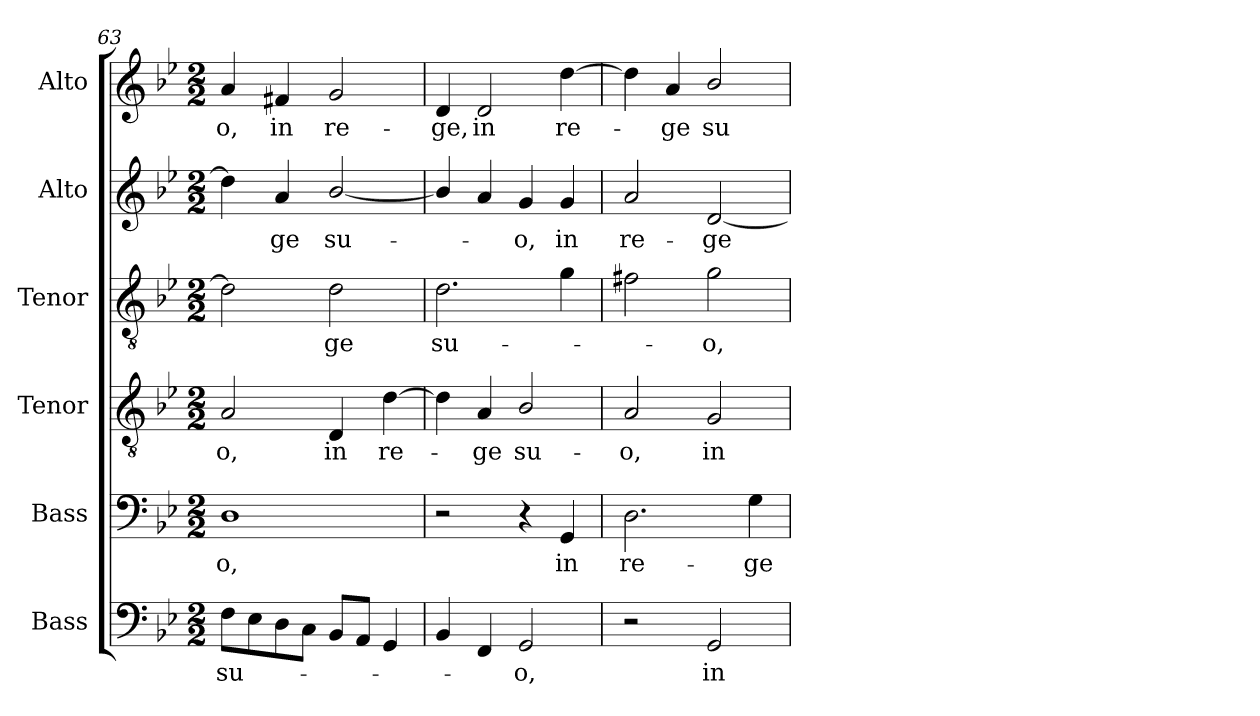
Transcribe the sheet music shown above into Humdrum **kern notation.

**kern	**text	**kern	**text	**kern	**text	**kern	**text	**kern	**text	**kern	**text
*part6	*part6	*part5	*part5	*part4	*part4	*part3	*part3	*part2	*part2	*part1	*part1
*staff6	*staff6	*staff5	*staff5	*staff4	*staff4	*staff3	*staff3	*staff2	*staff2	*staff1	*staff1
*I"Bass	*	*I"Bass	*	*I"Tenor	*	*I"Tenor	*	*I"Alto	*	*I"Alto	*
*I'B.	*	*I'B.	*	*I'T.	*	*I'T.	*	*I'A.	*	*I'A.	*
!!LO:PB:g=z
*clefF4	*	*clefF4	*	*clefGv2	*	*clefGv2	*	*clefG2	*	*clefG2	*
*	*	*	*	*ITrd7c12	*	*ITrd7c12	*	*	*	*	*
*k[b-e-]	*	*k[b-e-]	*	*k[b-e-]	*	*k[b-e-]	*	*k[b-e-]	*	*k[b-e-]	*
*B-:	*	*B-:	*	*B-:	*	*B-:	*	*B-:	*	*B-:	*
*M2/2	*	*M2/2	*	*M2/2	*	*M2/2	*	*M2/2	*	*M2/2	*
=63	=63	=63	=63	=63	=63	=63	=63	=63	=63	=63	=63
!	!LO:LY:b:color=#000000	!	!	!	!	!	!	!	!	!	!
!	!	!	!LO:LY:b:color=#000000	!	!	!	!	!	!	!	!
!	!	!	!	!	!LO:LY:b:color=#000000	!	!	!	!	!	!
!	!	!	!	!	!	!	!	!	!	!	!LO:LY:b:color=#000000
8Fi\L	su-	1Di	-o,	2AAi/	-o,	2Di\]	.	4ddi\]	.	4ai/	-o,
8E-i\	.	.	.	.	.	.	.	.	.	.	.
!	!	!	!	!	!	!	!	!	!LO:LY:b:color=#000000	!	!
!	!	!	!	!	!	!	!	!	!	!	!LO:LY:b:color=#000000
8Di\	.	.	.	.	.	.	.	4ai/	-ge	4f#Xi/	in
8Ci\J	.	.	.	.	.	.	.	.	.	.	.
!	!	!	!	!	!LO:LY:b:color=#000000	!	!	!	!	!	!
!	!	!	!	!	!	!	!LO:LY:b:color=#000000	!	!	!	!
!	!	!	!	!	!	!	!	!	!LO:LY:b:color=#000000	!	!
!	!	!	!	!	!	!	!	!	!	!	!LO:LY:b:color=#000000
8BB-i/L	.	.	.	4DDi/	in	2Di\	-ge	[2b-i/	su-	2gi/	re-
8AAi/J	.	.	.	.	.	.	.	.	.	.	.
!	!	!	!	!	!LO:LY:b:color=#000000	!	!	!	!	!	!
4GGi/	.	.	.	[4Di\	re-	.	.	.	.	.	.
=64	=64	=64	=64	=64	=64	=64	=64	=64	=64	=64	=64
!	!	!	!	!	!	!	!LO:LY:b:color=#000000	!	!	!	!
!	!	!	!	!	!	!	!	!	!	!	!LO:LY:b:color=#000000
4BB-i/	.	2r	.	4Di\]	.	2.Di\	su-	4b-i/]	.	4di/	-ge,
!	!	!	!	!	!LO:LY:b:color=#000000	!	!	!	!	!	!
!	!	!	!	!	!	!	!	!	!	!	!LO:LY:b:color=#000000
4FFi/	.	.	.	4AAi/	-ge	.	.	4ai/	.	2di/	in
!	!LO:LY:b:color=#000000	!	!	!	!	!	!	!	!	!	!
!	!	!	!	!	!LO:LY:b:color=#000000	!	!	!	!	!	!
!	!	!	!	!	!	!	!	!	!LO:LY:b:color=#000000	!	!
2GGi/	-o,	4r	.	2BB-i/	su-	.	.	4gi/	-o,	.	.
!	!	!	!LO:LY:b:color=#000000	!	!	!	!	!	!	!	!
!	!	!	!	!	!	!	!	!	!LO:LY:b:color=#000000	!	!
!	!	!	!	!	!	!	!	!	!	!	!LO:LY:b:color=#000000
.	.	4GGi/	in	.	.	4Gi\	.	4gi/	in	[4ddi\	re-
=65	=65	=65	=65	=65	=65	=65	=65	=65	=65	=65	=65
!	!	!	!LO:LY:b:color=#000000	!	!	!	!	!	!	!	!
!	!	!	!	!	!LO:LY:b:color=#000000	!	!	!	!	!	!
!	!	!	!	!	!	!	!	!	!LO:LY:b:color=#000000	!	!
2r	.	2.Di\	re-	2AAi/	-o,	2F#Xi\	.	2ai/	re-	4ddi\]	.
!	!	!	!	!	!	!	!	!	!	!	!LO:LY:b:color=#000000
.	.	.	.	.	.	.	.	.	.	4ai/	-ge
!	!LO:LY:b:color=#000000	!	!	!	!	!	!	!	!	!	!
!	!	!	!	!	!LO:LY:b:color=#000000	!	!	!	!	!	!
!	!	!	!	!	!	!	!LO:LY:b:color=#000000	!	!	!	!
!	!	!	!	!	!	!	!	!	!LO:LY:b:color=#000000	!	!
!	!	!	!	!	!	!	!	!	!	!	!LO:LY:b:color=#000000
2GGi/	in	.	.	2GGi/	in	2Gi\	-o,	[2di/	-ge	2b-i/	su-
!	!	!	!LO:LY:b:color=#000000	!	!	!	!	!	!	!	!
.	.	4Gi\	-ge	.	.	.	.	.	.	.	.
=	=	=	=	=	=	=	=	=	=	=	=
*-	*-	*-	*-	*-	*-	*-	*-	*-	*-	*-	*-
